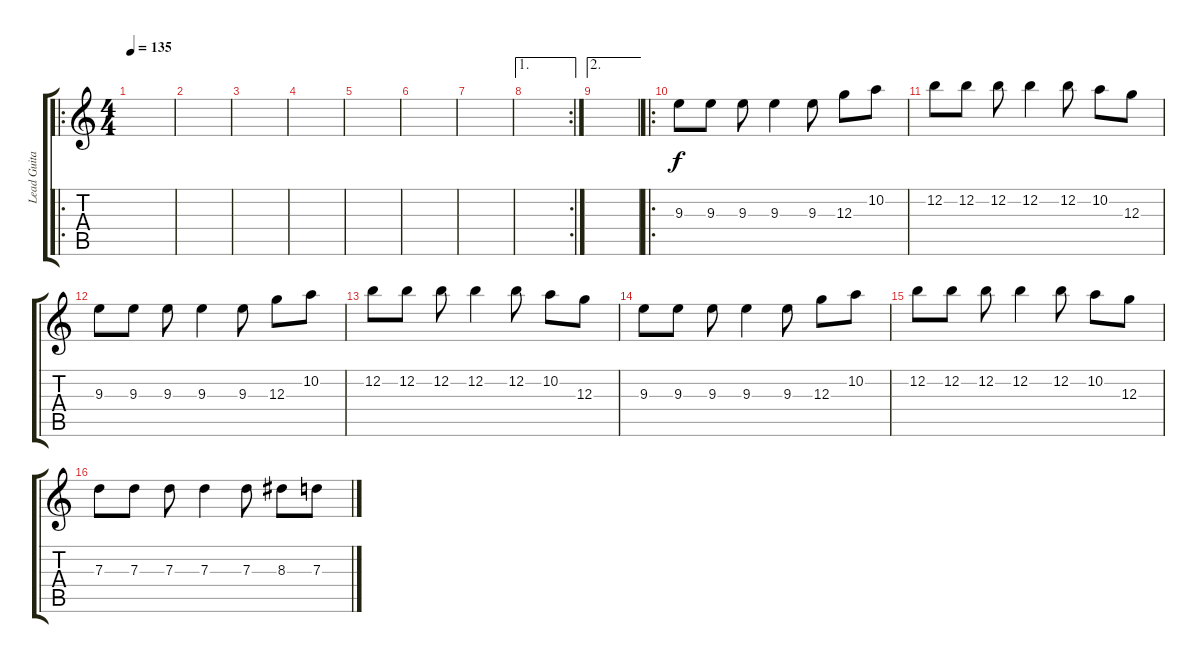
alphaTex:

\track ("Lead Guitar" "Lead Guita") {instrument distortionguitar}
\staff {score tabs}
\tuning (E4 B3 G3 D3 A2 E2) {hide}
\ro
\ts (4 4)
\tempo 135
\clef g2
\ks c
|
|
|
|
|
|
|
\ae 1
\rc 2
|
\ae 2
|
\ro
9.3.8 9.3.8 9.3.8 9.3.4 9.3.8 12.3.8 10.2.8 |
12.2.8 12.2.8 12.2.8 12.2.4 12.2.8 10.2.8 12.3.8 |
9.3.8 9.3.8 9.3.8 9.3.4 9.3.8 12.3.8 10.2.8 |
12.2.8 12.2.8 12.2.8 12.2.4 12.2.8 10.2.8 12.3.8 |
9.3.8 9.3.8 9.3.8 9.3.4 9.3.8 12.3.8 10.2.8 |
12.2.8 12.2.8 12.2.8 12.2.4 12.2.8 10.2.8 12.3.8 |
7.3.8 7.3.8 7.3.8 7.3.4 7.3.8 8.3.8 7.3.8
